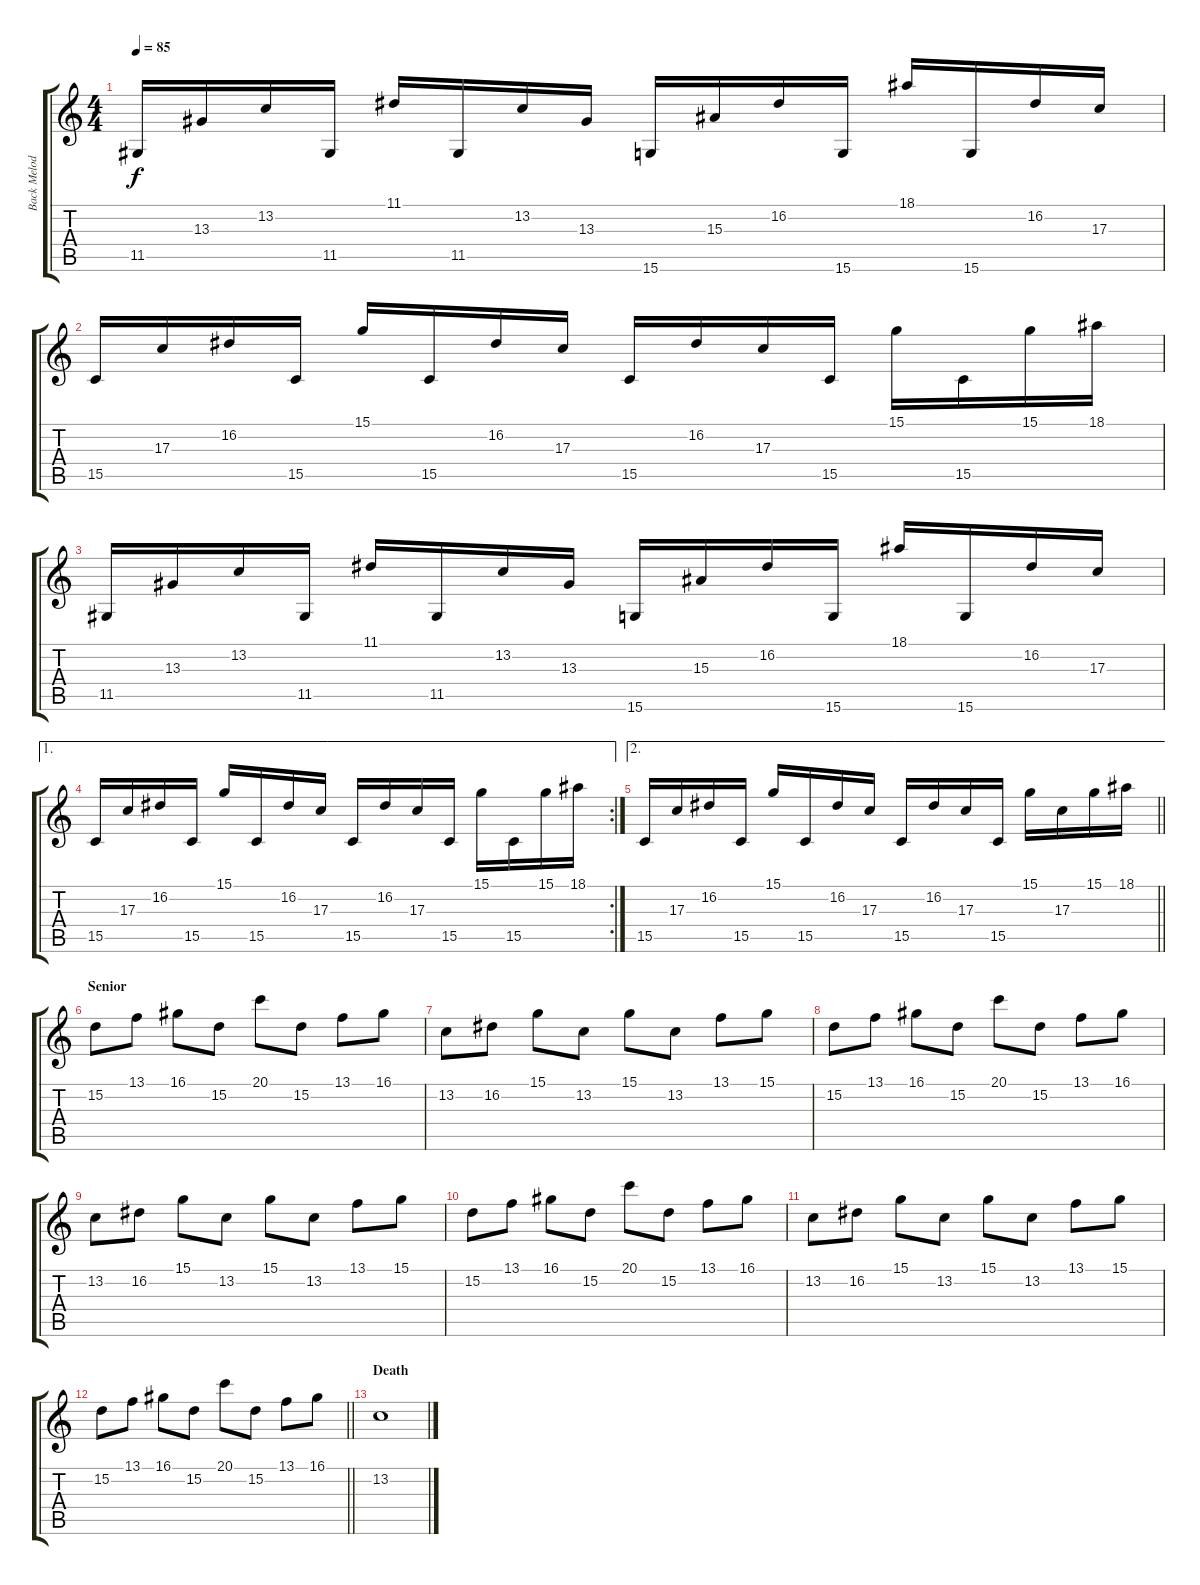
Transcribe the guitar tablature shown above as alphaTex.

\track ("Back Melody" "Back Melod") {instrument clavinet}
\staff {score tabs}
\tuning (E4 B3 G3 D3 A2 E2) {hide}
\ts (4 4)
\tempo 85
\clef g2
\ks c
11.5.16{dy f} 13.3.16 13.2.16 11.5.16 11.1.16 11.5.16 13.2.16 13.3.16 15.6.16 15.3.16 16.2.16 15.6.16 18.1.16 15.6.16 16.2.16 17.3.16 |
15.5.16 17.3.16 16.2.16 15.5.16 15.1.16 15.5.16 16.2.16 17.3.16 15.5.16 16.2.16 17.3.16 15.5.16 15.1.16 15.5.16 15.1.16 18.1.16 |
11.5.16 13.3.16 13.2.16 11.5.16 11.1.16 11.5.16 13.2.16 13.3.16 15.6.16 15.3.16 16.2.16 15.6.16 18.1.16 15.6.16 16.2.16 17.3.16 |
\ae 1
\rc 2
15.5.16 17.3.16 16.2.16 15.5.16 15.1.16 15.5.16 16.2.16 17.3.16 15.5.16 16.2.16 17.3.16 15.5.16 15.1.16 15.5.16 15.1.16 18.1.16 |
\ae 2
\barLineRight lightlight
15.5.16 17.3.16 16.2.16 15.5.16 15.1.16 15.5.16 16.2.16 17.3.16 15.5.16 16.2.16 17.3.16 15.5.16 15.1.16 17.3.16 15.1.16 18.1.16 |
\section ("" "Senior")
15.2.8{instrument electricpiano2} 13.1.8 16.1.8 15.2.8 20.1.8 15.2.8 13.1.8 16.1.8 |
13.2.8 16.2.8 15.1.8 13.2.8 15.1.8 13.2.8 13.1.8 15.1.8 |
15.2.8 13.1.8 16.1.8 15.2.8 20.1.8 15.2.8 13.1.8 16.1.8 |
13.2.8 16.2.8 15.1.8 13.2.8 15.1.8 13.2.8 13.1.8 15.1.8 |
15.2.8 13.1.8 16.1.8 15.2.8 20.1.8 15.2.8 13.1.8 16.1.8 |
13.2.8 16.2.8 15.1.8 13.2.8 15.1.8 13.2.8 13.1.8 15.1.8 |
\barLineRight lightlight
15.2.8 13.1.8 16.1.8 15.2.8 20.1.8 15.2.8 13.1.8 16.1.8 |
\section ("" "Death")
13.2.1
